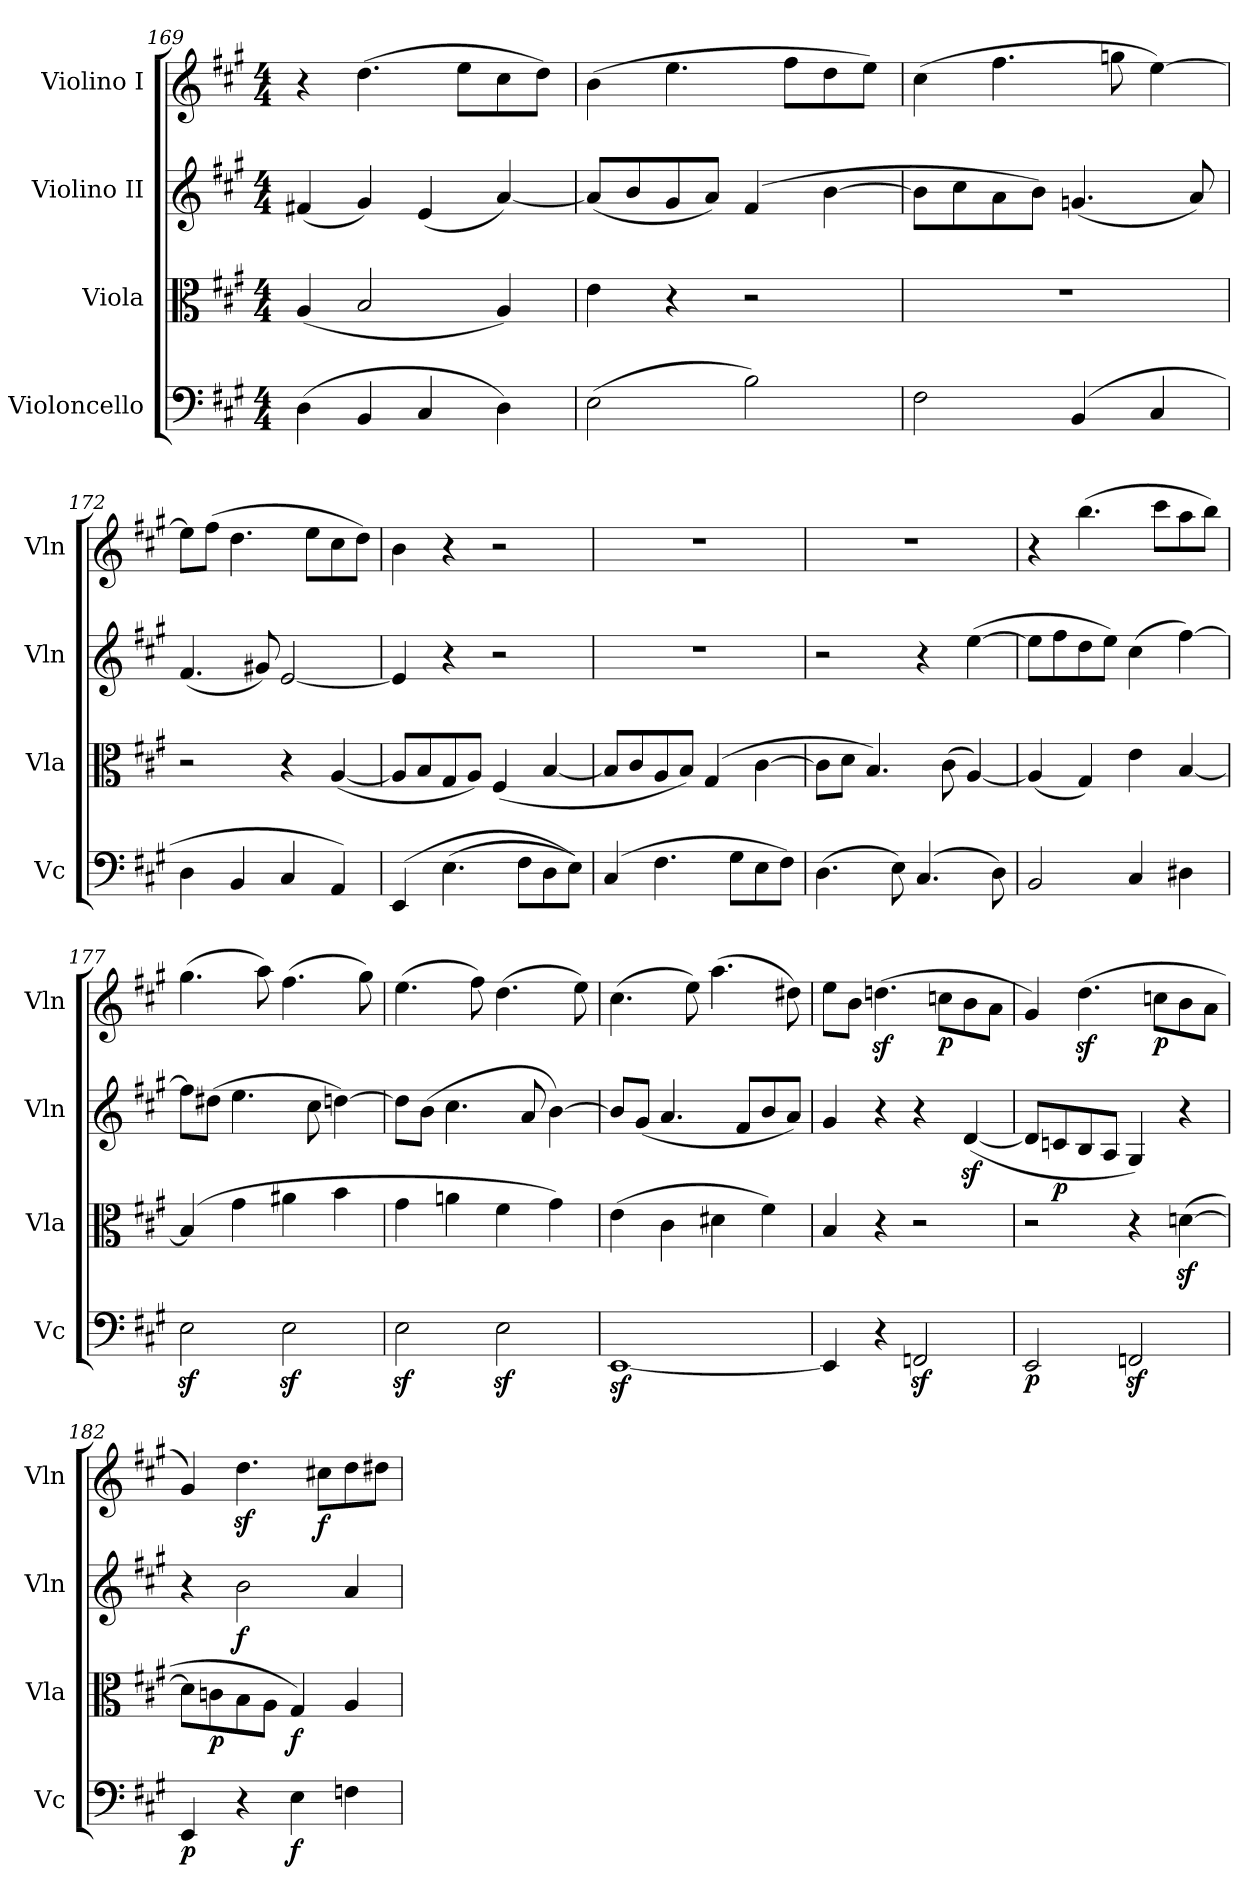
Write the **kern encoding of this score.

**kern	**dynam	**kern	**dynam	**kern	**dynam	**kern	**dynam
*part4	*part4	*part3	*part3	*part2	*part2	*part1	*part1
*staff4	*staff4	*staff3	*staff3	*staff2	*staff2	*staff1	*staff1
*I"Violoncello	*	*I"Viola	*	*I"Violino II	*	*I"Violino I	*
*I'Vc	*	*I'Vla	*	*I'Vln	*	*I'Vln	*
*clefF4	*	*clefC3	*	*clefG2	*	*clefG2	*
*k[f#c#g#]	*	*k[f#c#g#]	*	*k[f#c#g#]	*	*k[f#c#g#]	*
*A:	*	*A:	*	*A:	*	*A:	*
*M4/4	*	*M4/4	*	*M4/4	*	*M4/4	*
=169	=169	=169	=169	=169	=169	=169	=169
(4D	.	(4A	.	(4f#X	.	4r	.
4BB	.	2B	.	4g#)	.	(4.dd	.
4C#	.	.	.	(4e	.	.	.
.	.	.	.	.	.	8eeL	.
4D)	.	4A)	.	[4a)	.	8cc#	.
.	.	.	.	.	.	8ddJ)	.
=170	=170	=170	=170	=170	=170	=170	=170
(2E	.	4e	.	(8aL]	.	(4b	.
.	.	.	.	8b	.	.	.
.	.	4r	.	8g#	.	4.ee	.
.	.	.	.	8aJ)	.	.	.
2B)	.	2r	.	(4f#	.	.	.
.	.	.	.	.	.	8ff#L	.
.	.	.	.	[4b	.	8dd	.
.	.	.	.	.	.	8eeJ)	.
=171	=171	=171	=171	=171	=171	=171	=171
2F#	.	1r	.	8bL]	.	(4cc#	.
.	.	.	.	8cc#	.	.	.
.	.	.	.	8a	.	4.ff#	.
.	.	.	.	8bJ)	.	.	.
(>4BB	.	.	.	(4.gn	.	.	.
.	.	.	.	.	.	8ggn	.
4C#	.	.	.	.	.	[4ee)	.
.	.	.	.	8a)	.	.	.
!!LO:PB:g=z
=172	=172	=172	=172	=172	=172	=172	=172
4D	.	2r	.	(4.f#	.	8eeL]	.
.	.	.	.	.	.	(8ff#J	.
4BB	.	.	.	.	.	4.dd	.
.	.	.	.	8g#X)	.	.	.
4C#	.	4r	.	[2e	.	.	.
.	.	.	.	.	.	8eeL	.
4AA)	.	([4A	.	.	.	8cc#	.
.	.	.	.	.	.	8ddJ)	.
=173	=173	=173	=173	=173	=173	=173	=173
(4EE	.	8AL]	.	4e]	.	4b	.
.	.	8B	.	.	.	.	.
(4.E	.	8G#	.	4r	.	4r	.
.	.	8AJ)	.	.	.	.	.
.	.	(4F#	.	2r	.	2r	.
8F#L	.	.	.	.	.	.	.
8D	.	[4B	.	.	.	.	.
8EJ))	.	.	.	.	.	.	.
=174	=174	=174	=174	=174	=174	=174	=174
(4C#	.	8BL]	.	1r	.	1r	.
.	.	8c#	.	.	.	.	.
4.F#	.	8A	.	.	.	.	.
.	.	8BJ)	.	.	.	.	.
.	.	(4G#	.	.	.	.	.
8G#L	.	.	.	.	.	.	.
8E	.	[4c#	.	.	.	.	.
8F#J)	.	.	.	.	.	.	.
=175	=175	=175	=175	=175	=175	=175	=175
(4.D	.	8c#L]	.	2r	.	1r	.
.	.	8dJ	.	.	.	.	.
.	.	4.B)	.	.	.	.	.
8E)	.	.	.	.	.	.	.
(4.C#	.	.	.	4r	.	.	.
.	.	(8c#	.	.	.	.	.
.	.	[4A)	.	([4ee	.	.	.
8D)	.	.	.	.	.	.	.
=176	=176	=176	=176	=176	=176	=176	=176
2BB	.	(4A]	.	8eeL]	.	4r	.
.	.	.	.	8ff#	.	.	.
.	.	4G#)	.	8dd	.	(4.bb	.
.	.	.	.	8eeJ)	.	.	.
4C#	.	4e	.	(4cc#	.	.	.
.	.	.	.	.	.	8ccc#L	.
4D#X	.	[4B	.	[4ff#)	.	8aa	.
.	.	.	.	.	.	8bbJ)	.
!!LO:LB:g=z
=177	=177	=177	=177	=177	=177	=177	=177
2Ez	.	(4B]	.	8ff#L]	.	(4.gg#	.
.	.	.	.	(8dd#XJ	.	.	.
.	.	4g#	.	4.ee	.	.	.
.	.	.	.	.	.	8aa)	.
2Ez	.	4a#X	.	.	.	(4.ff#	.
.	.	.	.	8cc#	.	.	.
.	.	4b	.	[4ddn)	.	.	.
.	.	.	.	.	.	8gg#)	.
=178	=178	=178	=178	=178	=178	=178	=178
2Ez	.	4g#	.	8ddL]	.	(4.ee	.
.	.	.	.	(8bJ	.	.	.
.	.	4an	.	4.cc#	.	.	.
.	.	.	.	.	.	8ff#)	.
2Ez	.	4f#	.	.	.	(4.dd	.
.	.	.	.	8a	.	.	.
.	.	4g#)	.	[4b)	.	.	.
.	.	.	.	.	.	8ee)	.
=179	=179	=179	=179	=179	=179	=179	=179
[1EEz	.	(4e	.	8bL]	.	(4.cc#	.
.	.	.	.	(8g#J	.	.	.
.	.	4c#	.	4.a	.	.	.
.	.	.	.	.	.	8ee)	.
.	.	4d#X	.	.	.	(4.aa	.
.	.	.	.	8f#L	.	.	.
.	.	4f#)	.	8b	.	.	.
.	.	.	.	8aJ)	.	8dd#X)	.
=180	=180	=180	=180	=180	=180	=180	=180
4EE]	.	4B	.	4g#	.	8eeL	.
.	.	.	.	.	.	8bJ	.
4r	.	4r	.	4r	.	(4.ddnz	.
2FFnz	.	2r	.	4r	.	.	.
.	.	.	.	.	.	8ccnL	p
.	.	.	.	([4dz	.	8b	.
.	.	.	.	.	.	8aJ	.
=181	=181	=181	=181	=181	=181	=181	=181
2EE	p	2r	.	8dL]	.	4g#)	.
.	.	.	.	8cn	p	.	.
.	.	.	.	8B	.	(4.ddz	.
.	.	.	.	8AJ	.	.	.
2FFnz	.	4r	.	4G#)	.	.	.
.	.	.	.	.	.	8ccnL	p
.	.	(>[4dnz	.	4r	.	8b	.
.	.	.	.	.	.	8aJ	.
!!LO:LB:g=z
=182	=182	=182	=182	=182	=182	=182	=182
4EE	p	8d\L]	.	4r	.	4g#)	.
.	.	8cn\	p	.	.	.	.
4r	.	8B\	.	2b	f	4.ddz	.
.	.	8A\J	.	.	.	.	.
4E	f	4G#)	f	.	.	.	.
.	.	.	.	.	.	8cc#XL	f
4Fn	.	4A	.	4a	.	8dd	.
.	.	.	.	.	.	8dd#XJ	.
=	=	=	=	=	=	=	=
*-	*-	*-	*-	*-	*-	*-	*-
